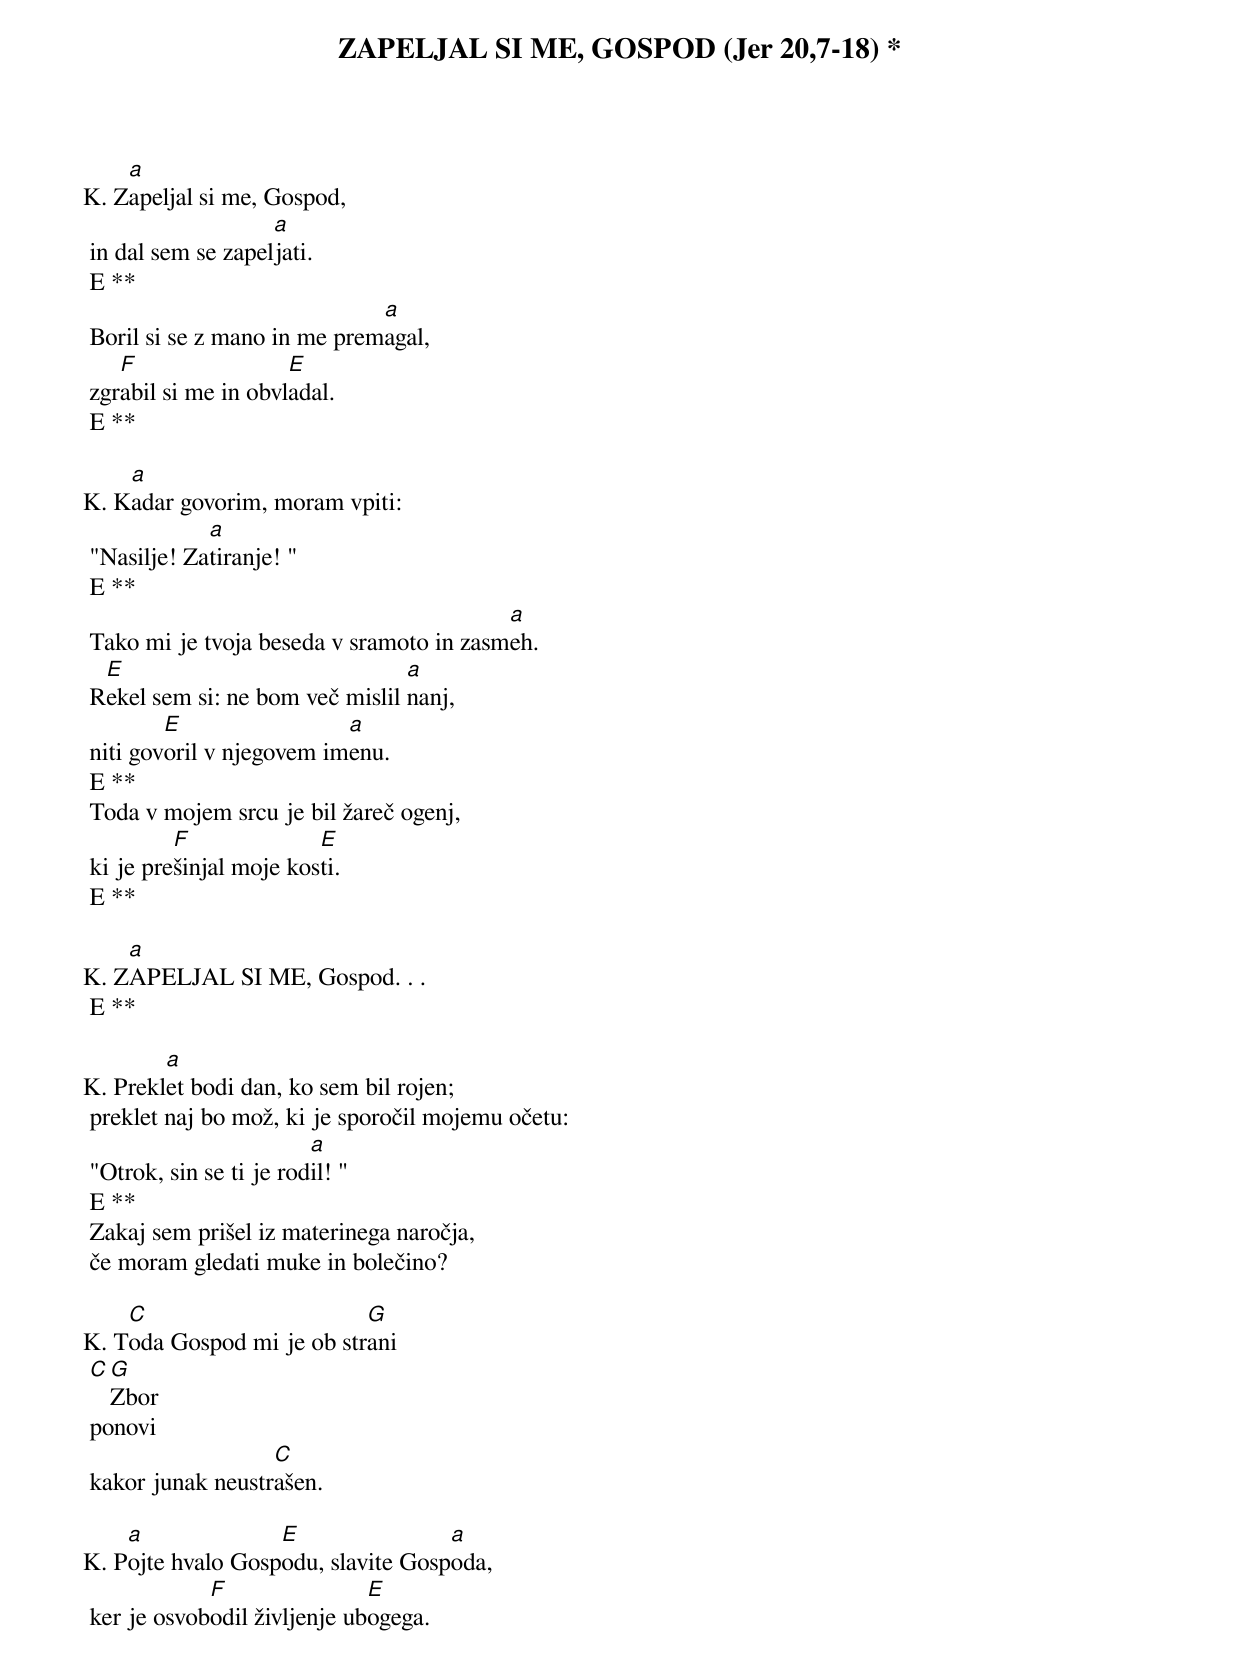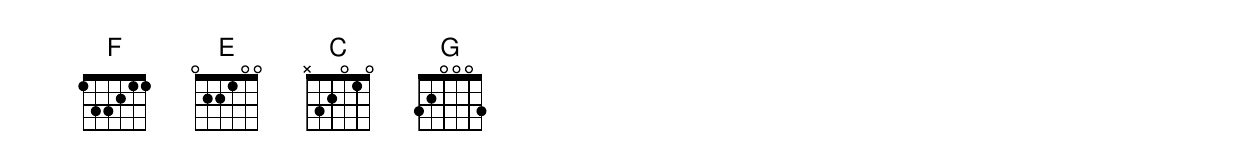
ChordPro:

{title: ZAPELJAL SI ME, GOSPOD (Jer 20,7-18) *}

K.	Z[a]apeljal si me, Gospod,
	in dal sem se zapel[a]jati.
	E **
	Boril si se z mano in me prem[a]agal,
	zgr[F]abil si me in obvl[E]adal.
	E **

K.	K[a]adar govorim, moram vpiti:
	"Nasilje! Za[a]tiranje! "
	E **
	Tako mi je tvoja beseda v sramoto in zasm[a]eh.
	R[E]ekel sem si: ne bom več mislil [a]nanj,
	niti gov[E]oril v njegovem im[a]enu.
	E **
	Toda v mojem srcu je bil žareč ogenj,
	ki je pre[F]šinjal moje kos[E]ti.
	E **

K.	Z[a]APELJAL SI ME, Gospod. . .
	E **

K.	Prekl[a]et bodi dan, ko sem bil rojen;
	preklet naj bo mož, ki je sporočil mojemu očetu:
	"Otrok, sin se ti je rod[a]il! "
	E **
	Zakaj sem prišel iz materinega naročja,
	če moram gledati muke in bolečino?

K.	T[C]oda Gospod mi je ob str[G]ani
	[C][G]Zbor
	ponovi
	kakor junak neustr[C]ašen.

K.	P[a]ojte hvalo Gosp[E]odu, slavite Gosp[a]oda,
	ker je osvob[F]odil življenje ub[E]ogega.
